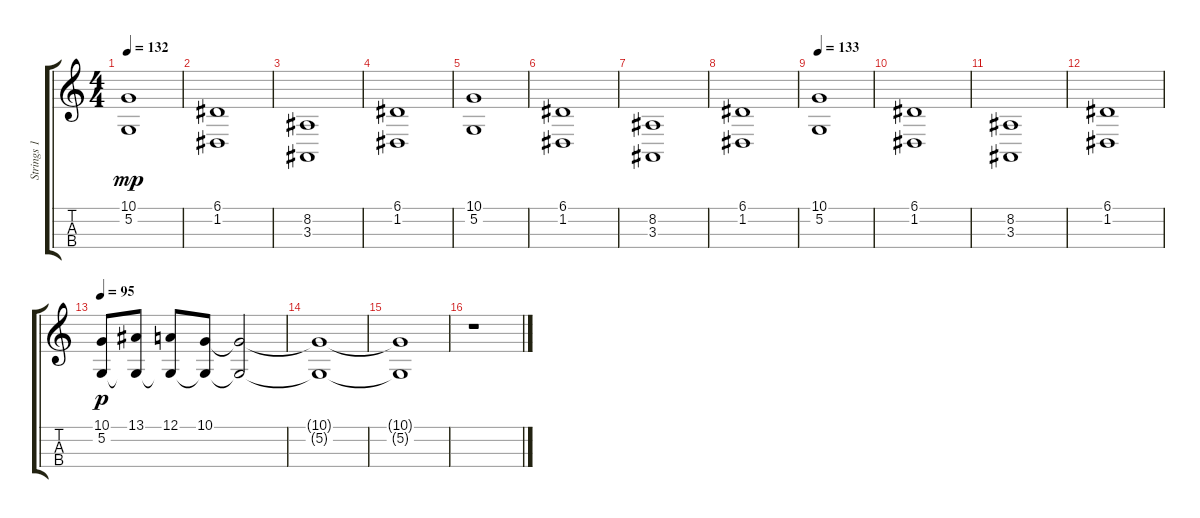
\track ("Strings 1" "Strings 1") {instrument cello}
\staff {score tabs}
\tuning (A3 D3 G2 C2) {hide}
\ts (4 4)
\tempo 132
\clef g2
\ks c
(10.1 5.2).1{dy mp} |
(6.1 1.2).1 |
(8.2 3.3).1 |
(6.1 1.2).1 |
(10.1 5.2).1 |
(6.1 1.2).1 |
(8.2 3.3).1 |
(6.1 1.2).1 |
\tempo 133
(10.1 5.2).1 |
(6.1 1.2).1 |
(8.2 3.3).1 |
(6.1 1.2).1 |
\tempo 95
(10.1 5.2).8{dy p} (13.1 5.2{t}).8 (12.1 5.2{t}).8 (10.1 5.2{t}).8 (10.1{t} 5.2{t}).2 |
(10.1{t} 5.2{t}).1 |
(10.1{t} 5.2{t}).1 |
r.1
